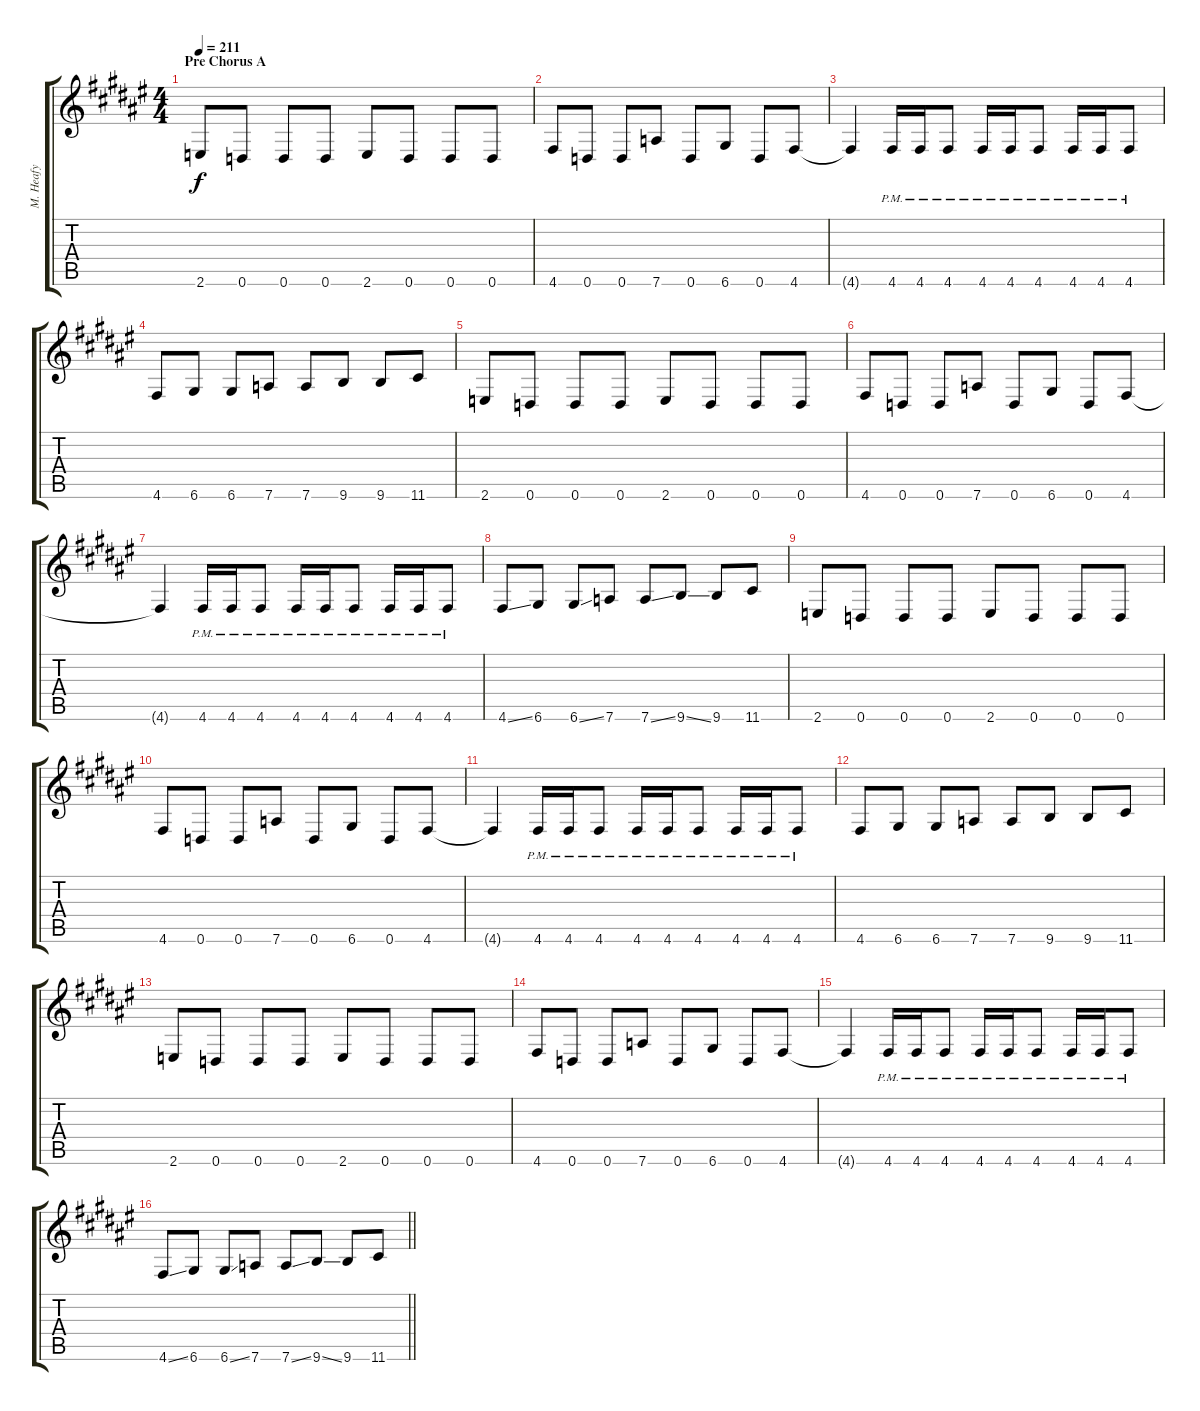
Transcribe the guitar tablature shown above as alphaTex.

\track ("M. Heafy" "M. Heafy") {instrument overdrivenguitar}
\staff {score tabs}
\tuning (E4 B3 G3 D3 A2 D2) {hide}
\ts (4 4)
\section ("" "Pre Chorus A")
\tempo 211
\clef g2
\ks d#minor
2.6.8{dy f} 0.6.8 0.6.8 0.6.8 2.6.8 0.6.8 0.6.8 0.6.8 |
4.6.8 0.6.8 0.6.8 7.6.8 0.6.8 6.6.8 0.6.8 4.6.8 |
4.6{t}.4 4.6{pm}.16 4.6{pm}.16 4.6{pm}.8 4.6{pm}.16 4.6{pm}.16 4.6{pm}.8 4.6{pm}.16 4.6{pm}.16 4.6{pm}.8 |
4.6.8 6.6.8 6.6.8 7.6.8 7.6.8 9.6.8 9.6.8 11.6.8 |
2.6.8 0.6.8 0.6.8 0.6.8 2.6.8 0.6.8 0.6.8 0.6.8 |
4.6.8 0.6.8 0.6.8 7.6.8 0.6.8 6.6.8 0.6.8 4.6.8 |
4.6{t}.4 4.6{pm}.16 4.6{pm}.16 4.6{pm}.8 4.6{pm}.16 4.6{pm}.16 4.6{pm}.8 4.6{pm}.16 4.6{pm}.16 4.6{pm}.8 |
4.6{ss}.8 6.6.8 6.6{ss}.8 7.6.8 7.6{ss}.8 9.6{ss}.8 9.6.8 11.6.8 |
2.6.8 0.6.8 0.6.8 0.6.8 2.6.8 0.6.8 0.6.8 0.6.8 |
4.6.8 0.6.8 0.6.8 7.6.8 0.6.8 6.6.8 0.6.8 4.6.8 |
4.6{t}.4 4.6{pm}.16 4.6{pm}.16 4.6{pm}.8 4.6{pm}.16 4.6{pm}.16 4.6{pm}.8 4.6{pm}.16 4.6{pm}.16 4.6{pm}.8 |
4.6.8 6.6.8 6.6.8 7.6.8 7.6.8 9.6.8 9.6.8 11.6.8 |
2.6.8 0.6.8 0.6.8 0.6.8 2.6.8 0.6.8 0.6.8 0.6.8 |
4.6.8 0.6.8 0.6.8 7.6.8 0.6.8 6.6.8 0.6.8 4.6.8 |
4.6{t}.4 4.6{pm}.16 4.6{pm}.16 4.6{pm}.8 4.6{pm}.16 4.6{pm}.16 4.6{pm}.8 4.6{pm}.16 4.6{pm}.16 4.6{pm}.8 |
\barLineRight lightlight
4.6{ss}.8 6.6.8 6.6{ss}.8 7.6.8 7.6{ss}.8 9.6{ss}.8 9.6.8 11.6.8
